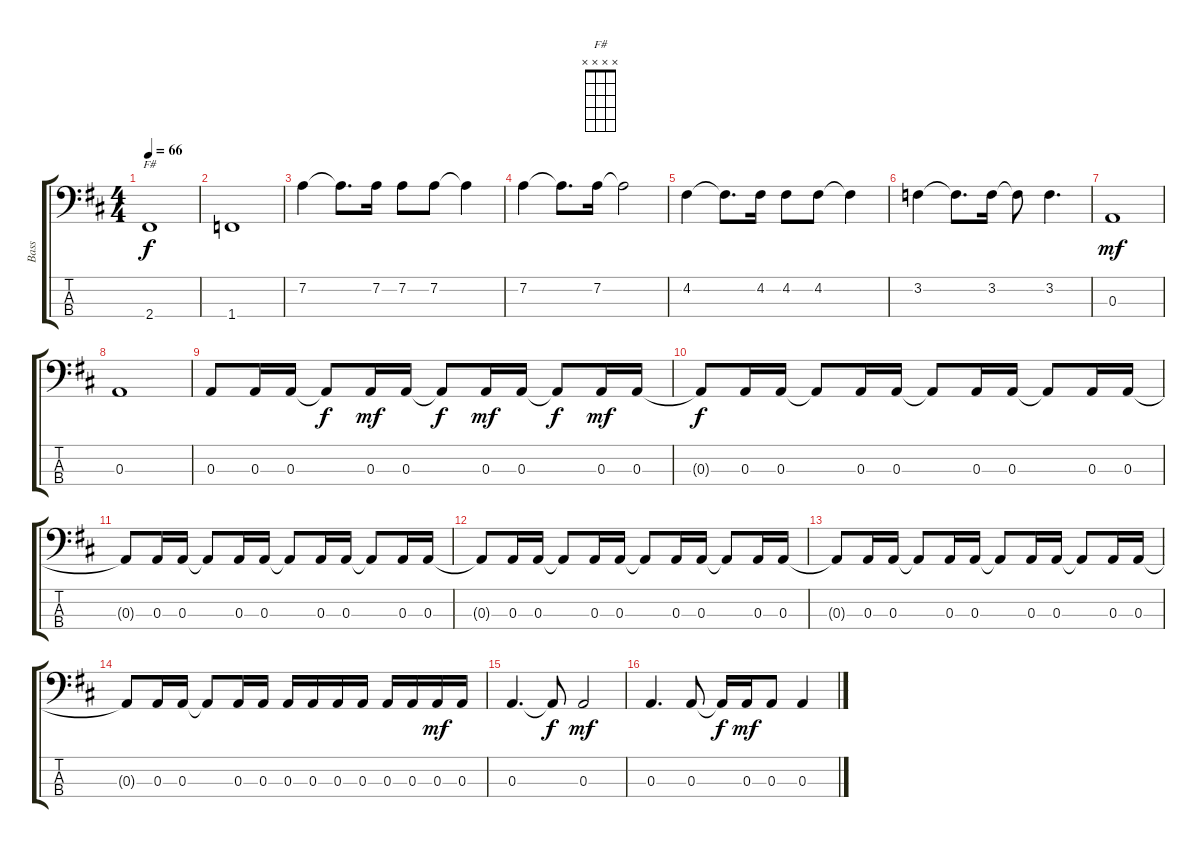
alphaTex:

\track ("Bass" "Bass") {instrument electricbassfinger}
\staff {score tabs}
\tuning (G2 D2 A1 E1) {hide}
\chord ("F#" x x x x)
\ts (4 4)
\tempo 66
\clef f4
\ks d
2.4.1{ch "F#" dy f} |
1.4.1 |
7.2.4 7.2{t}.8{d} 7.2.16 7.2.8 7.2.8 7.2{t}.4 |
7.2.4 7.2{t}.8{d} 7.2.16 7.2{t}.2 |
4.2.4 4.2{t}.8{d} 4.2.16 4.2.8 4.2.8 4.2{t}.4 |
3.2.4 3.2{t}.8{d} 3.2.16 3.2{t}.8 3.2.4{d} |
0.3.1{dy mf} |
0.3.1 |
0.3.8 0.3.16 0.3.16 0.3{t}.8{dy f} 0.3.16{dy mf} 0.3.16 0.3{t}.8{dy f} 0.3.16{dy mf} 0.3.16 0.3{t}.8{dy f} 0.3.16{dy mf} 0.3.16 |
0.3{t}.8{dy f} 0.3.16 0.3.16 0.3{t}.8 0.3.16 0.3.16 0.3{t}.8 0.3.16 0.3.16 0.3{t}.8 0.3.16 0.3.16 |
0.3{t}.8 0.3.16 0.3.16 0.3{t}.8 0.3.16 0.3.16 0.3{t}.8 0.3.16 0.3.16 0.3{t}.8 0.3.16 0.3.16 |
0.3{t}.8 0.3.16 0.3.16 0.3{t}.8 0.3.16 0.3.16 0.3{t}.8 0.3.16 0.3.16 0.3{t}.8 0.3.16 0.3.16 |
0.3{t}.8 0.3.16 0.3.16 0.3{t}.8 0.3.16 0.3.16 0.3{t}.8 0.3.16 0.3.16 0.3{t}.8 0.3.16 0.3.16 |
0.3{t}.8 0.3.16 0.3.16 0.3{t}.8 0.3.16 0.3.16 0.3.16 0.3.16 0.3.16 0.3.16 0.3.16 0.3.16 0.3.16{dy mf} 0.3.16 |
0.3.4{d} 0.3{t}.8{dy f} 0.3.2{dy mf} |
0.3.4{d} 0.3.8 0.3{t}.16{dy f} 0.3.16{dy mf} 0.3.8 0.3.4
